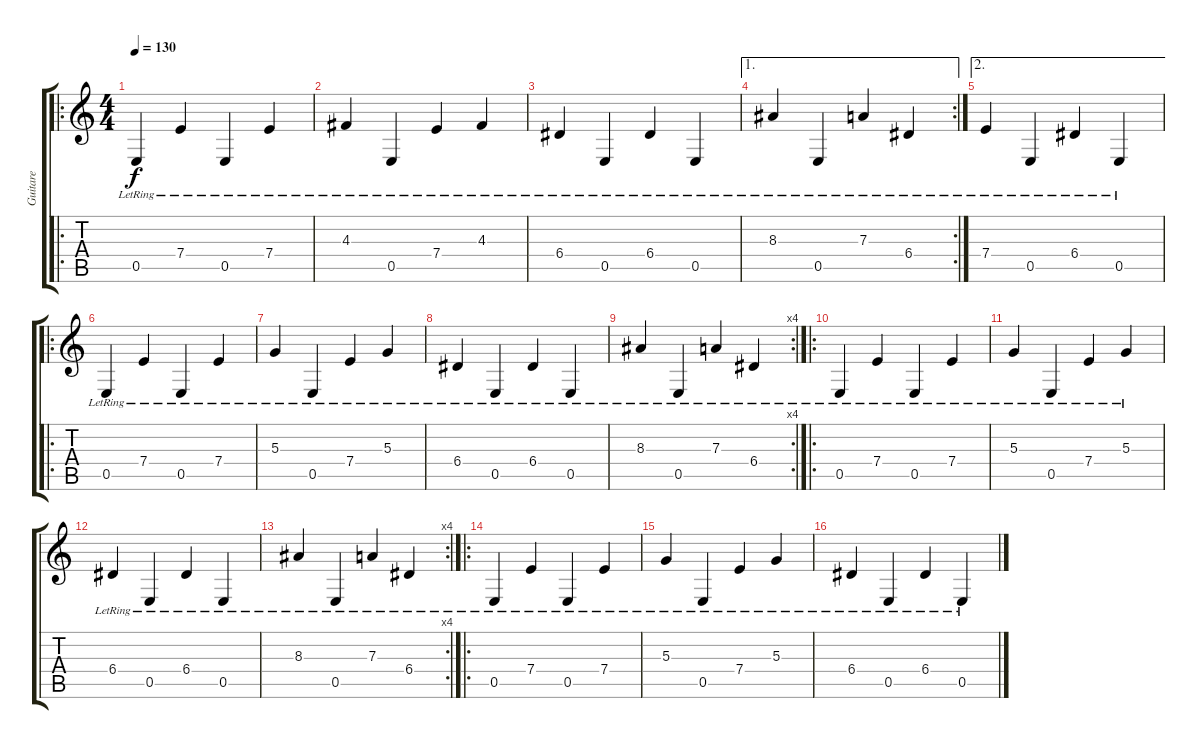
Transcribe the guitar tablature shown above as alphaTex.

\track ("Guitare" "Guitare") {instrument distortionguitar}
\staff {score tabs}
\tuning (B3 Gb3 D3 A2 E2 B1) {hide}
\ro
\ts (4 4)
\tempo 130
\clef g2
\ks c
0.5{lr}.4{dy f} 7.4{lr}.4 0.5{lr}.4 7.4{lr}.4 |
4.3{lr}.4 0.5{lr}.4 7.4{lr}.4 4.3{lr}.4 |
6.4{lr}.4 0.5{lr}.4 6.4{lr}.4 0.5{lr}.4 |
\ae 1
\rc 2
8.3{lr}.4 0.5{lr}.4 7.3{lr}.4 6.4{lr}.4 |
\ae 2
7.4{lr}.4 0.5{lr}.4 6.4{lr}.4 0.5{lr}.4 |
\ro
0.5{lr}.4 7.4{lr}.4 0.5{lr}.4 7.4{lr}.4 |
5.3{lr}.4 0.5{lr}.4 7.4{lr}.4 5.3{lr}.4 |
6.4{lr}.4 0.5{lr}.4 6.4{lr}.4 0.5{lr}.4 |
\rc 4
8.3{lr}.4 0.5{lr}.4 7.3{lr}.4 6.4{lr}.4 |
\ro
0.5{lr}.4 7.4{lr}.4 0.5{lr}.4 7.4{lr}.4 |
5.3{lr}.4 0.5{lr}.4 7.4{lr}.4 5.3{lr}.4 |
6.4{lr}.4 0.5{lr}.4 6.4{lr}.4 0.5{lr}.4 |
\rc 4
8.3{lr}.4 0.5{lr}.4 7.3{lr}.4 6.4{lr}.4 |
\ro
0.5{lr}.4 7.4{lr}.4 0.5{lr}.4 7.4{lr}.4 |
5.3{lr}.4 0.5{lr}.4 7.4{lr}.4 5.3{lr}.4 |
6.4{lr}.4 0.5{lr}.4 6.4{lr}.4 0.5{lr}.4
